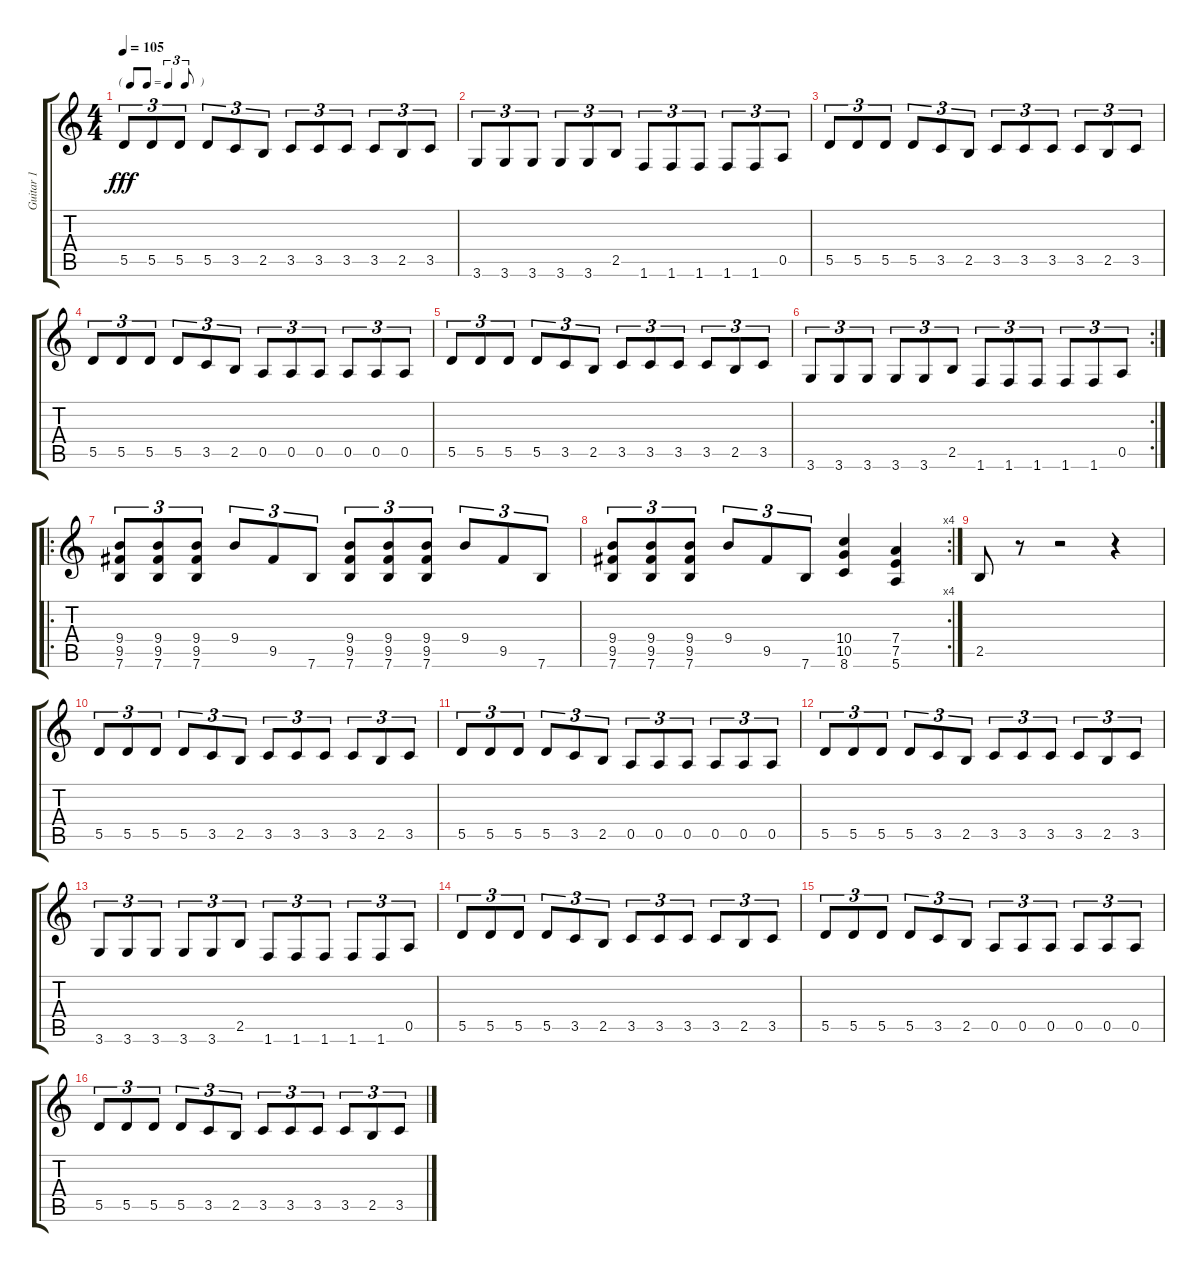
\track ("Guitar 1" "Guitar 1") {instrument distortionguitar}
\staff {score tabs}
\tuning (E4 B3 G3 D3 A2 E2) {hide}
\ts (4 4)
\tf triplet8th
\tempo 105
\clef g2
\ks c
5.5.8{tu (3 2) dy fff} 5.5.8{tu (3 2)} 5.5.8{tu (3 2)} 5.5.8{tu (3 2)} 3.5.8{tu (3 2)} 2.5.8{tu (3 2)} 3.5.8{tu (3 2)} 3.5.8{tu (3 2)} 3.5.8{tu (3 2)} 3.5.8{tu (3 2)} 2.5.8{tu (3 2)} 3.5.8{tu (3 2)} |
3.6.8{tu (3 2)} 3.6.8{tu (3 2)} 3.6.8{tu (3 2)} 3.6.8{tu (3 2)} 3.6.8{tu (3 2)} 2.5.8{tu (3 2)} 1.6.8{tu (3 2)} 1.6.8{tu (3 2)} 1.6.8{tu (3 2)} 1.6.8{tu (3 2)} 1.6.8{tu (3 2)} 0.5.8{tu (3 2)} |
5.5.8{tu (3 2)} 5.5.8{tu (3 2)} 5.5.8{tu (3 2)} 5.5.8{tu (3 2)} 3.5.8{tu (3 2)} 2.5.8{tu (3 2)} 3.5.8{tu (3 2)} 3.5.8{tu (3 2)} 3.5.8{tu (3 2)} 3.5.8{tu (3 2)} 2.5.8{tu (3 2)} 3.5.8{tu (3 2)} |
5.5.8{tu (3 2)} 5.5.8{tu (3 2)} 5.5.8{tu (3 2)} 5.5.8{tu (3 2)} 3.5.8{tu (3 2)} 2.5.8{tu (3 2)} 0.5.8{tu (3 2)} 0.5.8{tu (3 2)} 0.5.8{tu (3 2)} 0.5.8{tu (3 2)} 0.5.8{tu (3 2)} 0.5.8{tu (3 2)} |
5.5.8{tu (3 2)} 5.5.8{tu (3 2)} 5.5.8{tu (3 2)} 5.5.8{tu (3 2)} 3.5.8{tu (3 2)} 2.5.8{tu (3 2)} 3.5.8{tu (3 2)} 3.5.8{tu (3 2)} 3.5.8{tu (3 2)} 3.5.8{tu (3 2)} 2.5.8{tu (3 2)} 3.5.8{tu (3 2)} |
\rc 2
3.6.8{tu (3 2)} 3.6.8{tu (3 2)} 3.6.8{tu (3 2)} 3.6.8{tu (3 2)} 3.6.8{tu (3 2)} 2.5.8{tu (3 2)} 1.6.8{tu (3 2)} 1.6.8{tu (3 2)} 1.6.8{tu (3 2)} 1.6.8{tu (3 2)} 1.6.8{tu (3 2)} 0.5.8{tu (3 2)} |
\ro
(9.4 9.5 7.6).8{tu (3 2)} (9.4 9.5 7.6).8{tu (3 2)} (9.4 9.5 7.6).8{tu (3 2)} 9.4.8{tu (3 2)} 9.5.8{tu (3 2)} 7.6.8{tu (3 2)} (9.4 9.5 7.6).8{tu (3 2)} (9.4 9.5 7.6).8{tu (3 2)} (9.4 9.5 7.6).8{tu (3 2)} 9.4.8{tu (3 2)} 9.5.8{tu (3 2)} 7.6.8{tu (3 2)} |
\rc 4
(9.4 9.5 7.6).8{tu (3 2)} (9.4 9.5 7.6).8{tu (3 2)} (9.4 9.5 7.6).8{tu (3 2)} 9.4.8{tu (3 2)} 9.5.8{tu (3 2)} 7.6.8{tu (3 2)} (10.4 10.5 8.6).4 (7.4 7.5 5.6).4 |
2.5.8 r.8 r.2 r.4 |
5.5.8{tu (3 2)} 5.5.8{tu (3 2)} 5.5.8{tu (3 2)} 5.5.8{tu (3 2)} 3.5.8{tu (3 2)} 2.5.8{tu (3 2)} 3.5.8{tu (3 2)} 3.5.8{tu (3 2)} 3.5.8{tu (3 2)} 3.5.8{tu (3 2)} 2.5.8{tu (3 2)} 3.5.8{tu (3 2)} |
5.5.8{tu (3 2)} 5.5.8{tu (3 2)} 5.5.8{tu (3 2)} 5.5.8{tu (3 2)} 3.5.8{tu (3 2)} 2.5.8{tu (3 2)} 0.5.8{tu (3 2)} 0.5.8{tu (3 2)} 0.5.8{tu (3 2)} 0.5.8{tu (3 2)} 0.5.8{tu (3 2)} 0.5.8{tu (3 2)} |
5.5.8{tu (3 2)} 5.5.8{tu (3 2)} 5.5.8{tu (3 2)} 5.5.8{tu (3 2)} 3.5.8{tu (3 2)} 2.5.8{tu (3 2)} 3.5.8{tu (3 2)} 3.5.8{tu (3 2)} 3.5.8{tu (3 2)} 3.5.8{tu (3 2)} 2.5.8{tu (3 2)} 3.5.8{tu (3 2)} |
3.6.8{tu (3 2)} 3.6.8{tu (3 2)} 3.6.8{tu (3 2)} 3.6.8{tu (3 2)} 3.6.8{tu (3 2)} 2.5.8{tu (3 2)} 1.6.8{tu (3 2)} 1.6.8{tu (3 2)} 1.6.8{tu (3 2)} 1.6.8{tu (3 2)} 1.6.8{tu (3 2)} 0.5.8{tu (3 2)} |
5.5.8{tu (3 2)} 5.5.8{tu (3 2)} 5.5.8{tu (3 2)} 5.5.8{tu (3 2)} 3.5.8{tu (3 2)} 2.5.8{tu (3 2)} 3.5.8{tu (3 2)} 3.5.8{tu (3 2)} 3.5.8{tu (3 2)} 3.5.8{tu (3 2)} 2.5.8{tu (3 2)} 3.5.8{tu (3 2)} |
5.5.8{tu (3 2)} 5.5.8{tu (3 2)} 5.5.8{tu (3 2)} 5.5.8{tu (3 2)} 3.5.8{tu (3 2)} 2.5.8{tu (3 2)} 0.5.8{tu (3 2)} 0.5.8{tu (3 2)} 0.5.8{tu (3 2)} 0.5.8{tu (3 2)} 0.5.8{tu (3 2)} 0.5.8{tu (3 2)} |
5.5.8{tu (3 2)} 5.5.8{tu (3 2)} 5.5.8{tu (3 2)} 5.5.8{tu (3 2)} 3.5.8{tu (3 2)} 2.5.8{tu (3 2)} 3.5.8{tu (3 2)} 3.5.8{tu (3 2)} 3.5.8{tu (3 2)} 3.5.8{tu (3 2)} 2.5.8{tu (3 2)} 3.5.8{tu (3 2)}
